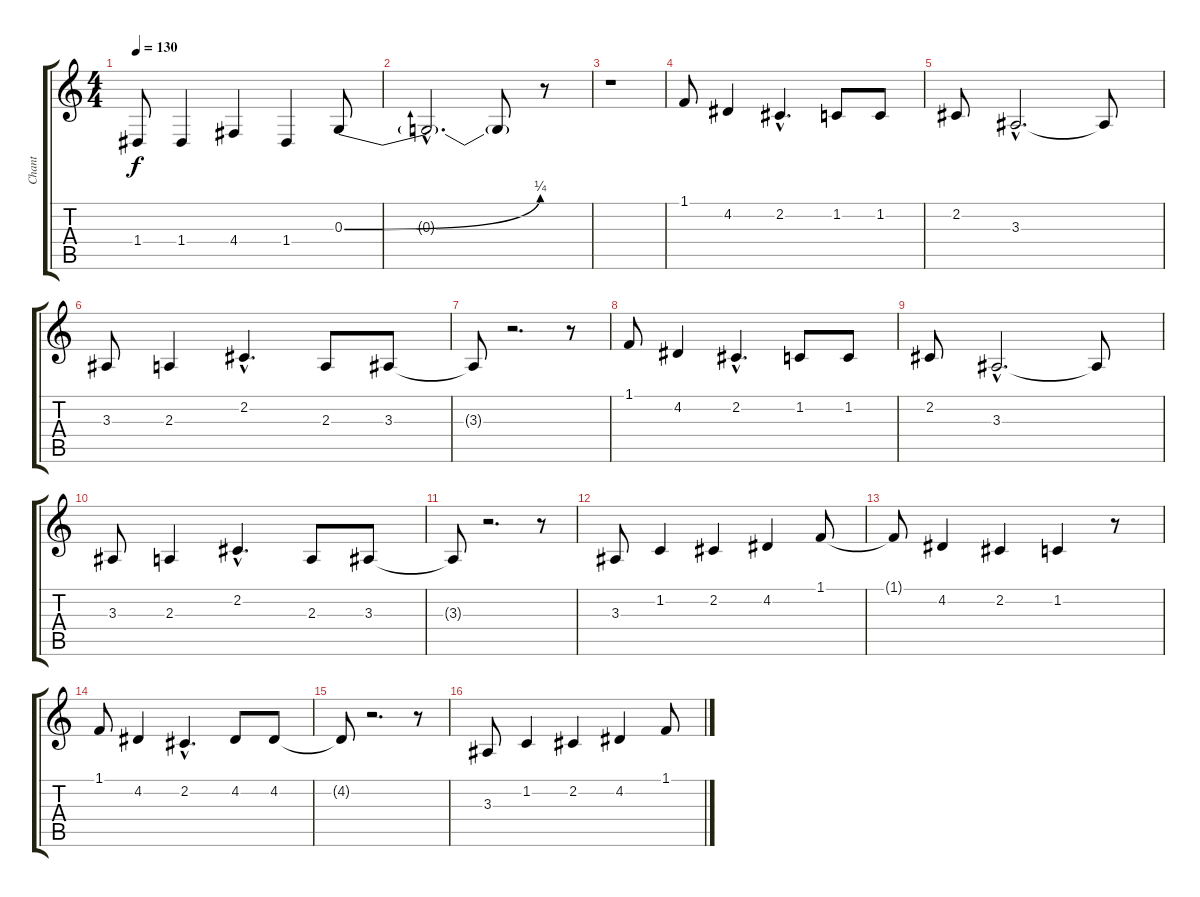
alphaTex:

\track ("Chant" "Chant") {instrument baritonesax}
\staff {score tabs}
\tuning (E4 B3 G3 D3 A2 E2) {hide}
\ts (4 4)
\tempo 130
\clef g2
\ks c
1.4{t}.8{dy f} 1.4.4 4.4.4 1.4.4 0.3{be (bend 0 0 60 1)}.8 |
0.3{hac t}.2{d} 0.3{t}.8 r.8 |
r.1 |
1.1.8 4.2.4 2.2{hac}.4{d} 1.2.8 1.2.8 |
2.2.8 3.3{hac}.2{d} 3.3{t}.8 |
3.3.8 2.3.4 2.2{hac}.4{d} 2.3.8 3.3.8 |
3.3{t}.8 r.2{d} r.8 |
1.1.8 4.2.4 2.2{hac}.4{d} 1.2.8 1.2.8 |
2.2.8 3.3{hac}.2{d} 3.3{t}.8 |
3.3.8 2.3.4 2.2{hac}.4{d} 2.3.8 3.3.8 |
3.3{t}.8 r.2{d} r.8 |
3.3.8 1.2.4 2.2.4 4.2.4 1.1.8 |
1.1{t}.8 4.2.4 2.2.4 1.2.4 r.8 |
1.1.8 4.2.4 2.2{hac}.4{d} 4.2.8 4.2.8 |
4.2{t}.8 r.2{d} r.8 |
3.3.8 1.2.4 2.2.4 4.2.4 1.1.8
